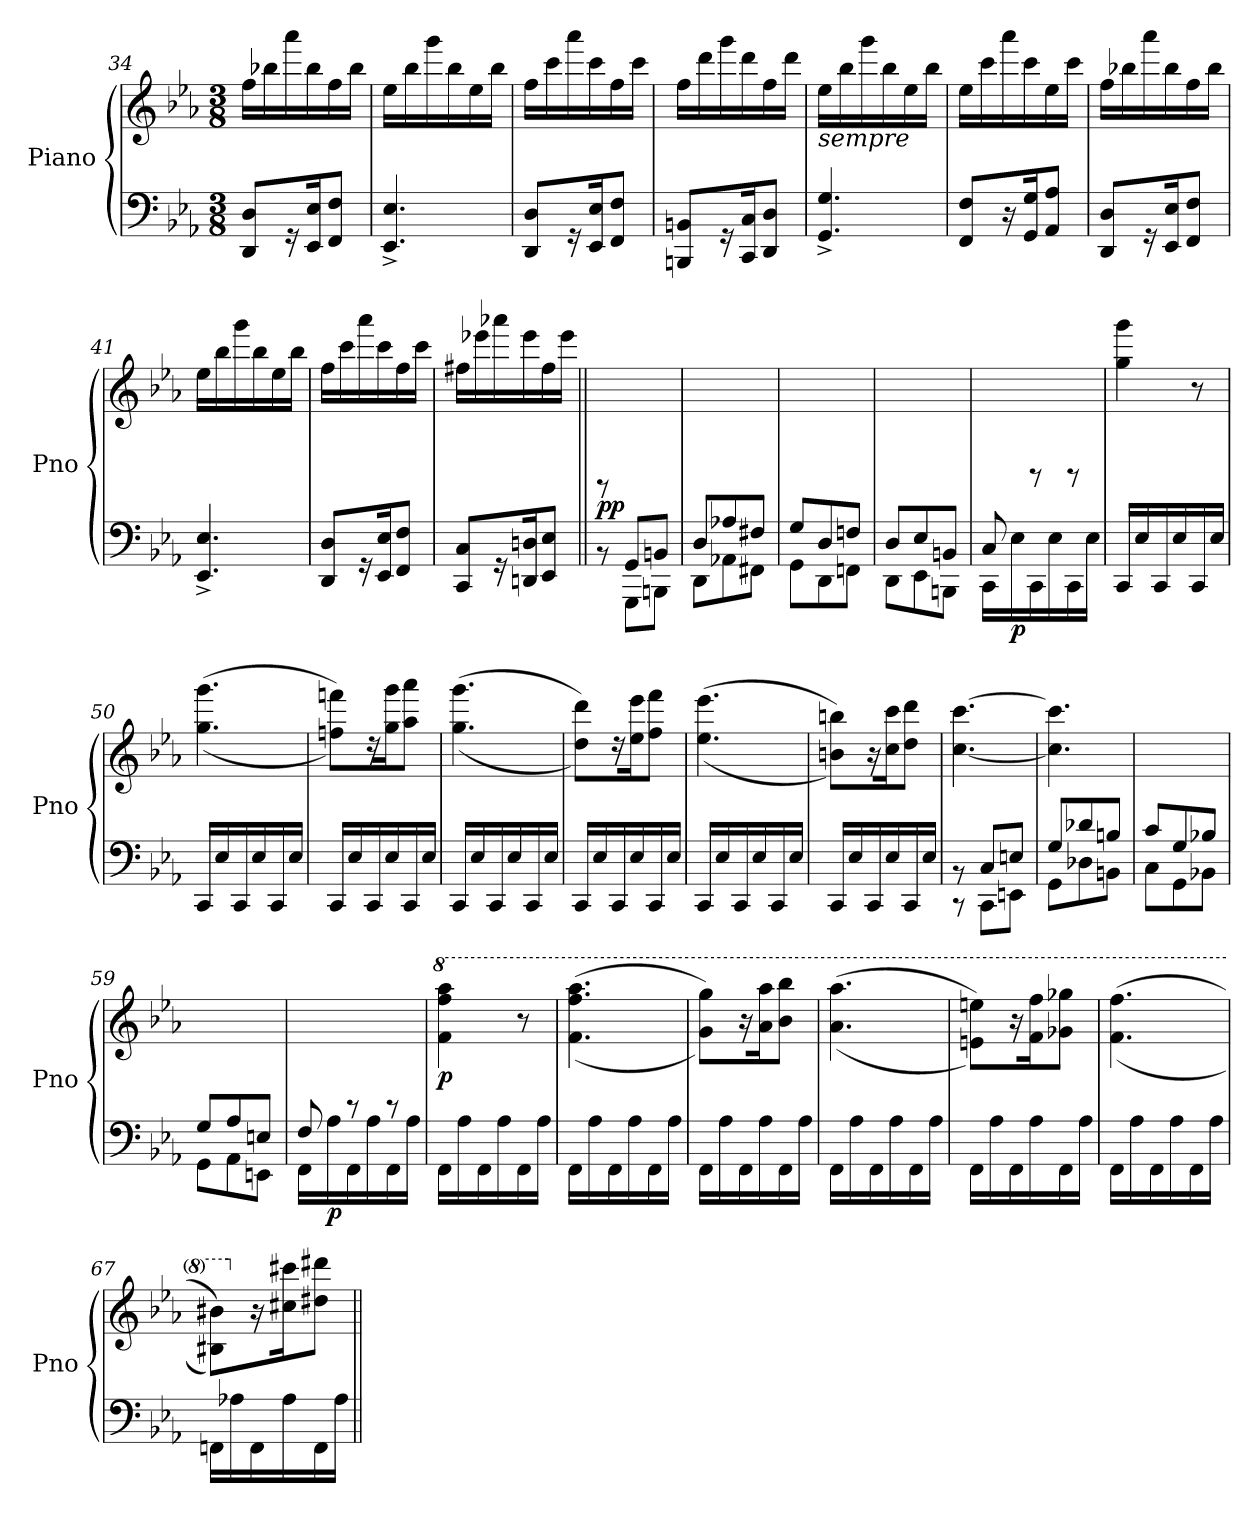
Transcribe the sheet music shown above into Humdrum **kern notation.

**kern	**kern	**dynam
*part1	*part1	*part1
*staff2	*staff1	*staff1/2
*I"Piano	*	*
*I'Pno	*	*
*clefF4	*clefG2	*
*k[b-e-a-]	*k[b-e-a-]	*
*M3/8	*M3/8	*
=34	=34	=34
8DD/ 8D/L	16ff\LL	.
.	16bb-X\	.
16r	16aaa-\	.
16EE-/ 16E-/K	16bb-\	.
8FF/ 8F/J	16ff\	.
.	16bb-\JJ	.
=35	=35	=35
4.EE-/^ 4.E-/^	16ee-\LL	.
.	16bb-\	.
.	16ggg\	.
.	16bb-\	.
.	16ee-\	.
.	16bb-\JJ	.
=36	=36	=36
8DD/ 8D/L	16ff\LL	.
.	16ccc\	.
16r	16aaa-\	.
16EE-/ 16E-/K	16ccc\	.
8FF/ 8F/J	16ff\	.
.	16ccc\JJ	.
=37	=37	=37
8BBBn/ 8BBn/L	16ff\LL	.
.	16ddd\	.
16r	16ggg\	.
16CC/ 16C/K	16ddd\	.
8DD/ 8D/J	16ff\	.
.	16ddd\JJ	.
!!LO:LB:g=z
=38	=38	=38
!	!LO:TX:b:i:t=sempre	!
4.GG/^ 4.G/^	16ee-\LL	.
.	16bb-\	.
.	16ggg\	.
.	16bb-\	.
.	16ee-\	.
.	16bb-\JJ	.
=39	=39	=39
8FF/ 8F/L	16ee-\LL	.
.	16ccc\	.
16r	16aaa-\	.
16GG/ 16G/K	16ccc\	.
8AA-/ 8A-/J	16ee-\	.
.	16ccc\JJ	.
=40	=40	=40
8DD/ 8D/L	16ff\LL	.
.	16bb-X\	.
16r	16aaa-\	.
16EE-/ 16E-/K	16bb-\	.
8FF/ 8F/J	16ff\	.
.	16bb-\JJ	.
=41	=41	=41
4.EE-/^ 4.E-/^	16ee-\LL	.
.	16bb-\	.
.	16ggg\	.
.	16bb-\	.
.	16ee-\	.
.	16bb-\JJ	.
=42	=42	=42
8DD/ 8D/L	16ff\LL	.
.	16ccc\	.
16r	16aaa-\	.
16EE-/ 16E-/K	16ccc\	.
8FF/ 8F/J	16ff\	.
.	16ccc\JJ	.
=43	=43	=43
8CC/ 8C/L	16ff#X\LL	.
.	16eee-X\	.
16r	16aaa-X\	.
16DDn/ 16Dn/K	16eee-\	.
8EE-/ 8E-/J	16ff#\	.
.	16eee-\JJ	.
!!LO:LB:g=z
=44||	=44||	=44||
*^	*	*
!	!	!	!LO:DY:b
8ryy	8rBB	8rEE	pp
8GG/L	8GGG\L	4ryy	.
8BBn/J	8BBBn\J	.	.
=45	=45	=45	=45
8D/L	8DD\L	4.ryy	.
8A-X/	8AA-X\	.	.
8F#X/J	8FF#X\J	.	.
=46	=46	=46	=46
8G/L	8GG\L	4.ryy	.
8D/	8DD\	.	.
8Fn/J	8FFn\J	.	.
=47	=47	=47	=47
8D/L	8DD\L	4.ryy	.
8E-/	8EE-\	.	.
8BBn/J	8BBBn\J	.	.
=48	=48	=48	=48
8C/	16CC\LL	8ryy	.
!	!	!	!LO:DY:b=2
.	16E-\	.	p
!	!	!	!LO:DY:b=2
4ryy	16CC\	8rGG	other-dynamics
.	16E-\	.	.
.	16CC\	8rGG	.
.	16E-\JJ	.	.
=49	=49	=49	=49
!	!	!	!LO:DY:b
*v	*v	*	*
16CC/LL	4gg\ 4ggg\	other-dynamics
16E-/	.	.
16CC/	.	.
16E-/	.	.
16CC/	8r	.
16E-/JJ	.	.
=50	=50	=50
16CC/LL	((4.gg\ 4.ggg\	.
16E-/	.	.
16CC/	.	.
16E-/	.	.
16CC/	.	.
16E-/JJ	.	.
!!LO:PB:g=z
=51	=51	=51
16CC/LL	8ffn\ 8fffn\L))	.
16E-/	.	.
16CC/	16rdd	.
16E-/	16gg\ 16ggg\K	.
16CC/	8aa-\ 8aaa-\J	.
16E-/JJ	.	.
=52	=52	=52
16CC/LL	((4.gg\ 4.ggg\	.
16E-/	.	.
16CC/	.	.
16E-/	.	.
16CC/	.	.
16E-/JJ	.	.
=53	=53	=53
16CC/LL	8dd\ 8ddd\L))	.
16E-/	.	.
16CC/	16rdd	.
16E-/	16ee-\ 16eee-\K	.
16CC/	8ff\ 8fff\J	.
16E-/JJ	.	.
=54	=54	=54
16CC/LL	((4.ee-\ 4.eee-\	.
16E-/	.	.
16CC/	.	.
16E-/	.	.
16CC/	.	.
16E-/JJ	.	.
=55	=55	=55
16CC/LL	8bn\ 8bbn\L))	.
16E-/	.	.
16CC/	16r	.
16E-/	16cc\ 16ccc\K	.
16CC/	8dd\ 8ddd\J	.
16E-/JJ	.	.
=56	=56	=56
*^	*	*
8rBB	8r	[4.cc\ [4.ccc\	.
!	!	!	!LO:DY:a=2
!	!	!	!LO:DY:n=1:b=2
8C/L	8CC\L	.	other-dynamics pp
8En/J	8EEn\J	.	.
=57	=57	=57	=57
8G/L	8GG\L	4.cc\] 4.ccc\]	.
8d-X/	8D-X\	.	.
8Bn/J	8BBn\J	.	.
!!LO:LB:g=z
=58	=58	=58	=58
8c/L	8C\L	4.ryy	.
8G/	8GG\	.	.
8B-X/J	8BB-X\J	.	.
=59	=59	=59	=59
8G/L	8GG\L	4.ryy	.
8A-/	8AA-\	.	.
8En/J	8EEn\J	.	.
=60	=60	=60	=60
8F/	16FF\LL	8ryy	.
!	!	!	!LO:DY:b=2
.	16A-\	.	p
4ryy	16FF\	8rGG	.
.	16A-\	.	.
.	16FF\	8rGG	.
.	16A-\JJ	.	.
*v	*v	*	*
=61	=61	=61
*	*8va	*
*^	*	*
!	!	!	!LO:DY:b
*v	*v	*	*
16FF\LL	4ff\ 4fff\ 4aaa-\	p
16A-\	.	.
16FF\	.	.
16A-\	.	.
16FF\	8r	.
16A-\JJ	.	.
=62	=62	=62
16FF\LL	((4.ff\ 4.fff\ 4.aaa-\	.
16A-\	.	.
16FF\	.	.
16A-\	.	.
16FF\	.	.
16A-\JJ	.	.
=63	=63	=63
16FF\LL	8gg\ 8ggg\L))	.
16A-\	.	.
16FF\	16r	.
16A-\	16aa-\ 16aaa-\K	.
16FF\	8bb-\ 8bbb-\J	.
16A-\JJ	.	.
=64	=64	=64
16FF\LL	((4.aa-\ 4.aaa-\	.
16A-\	.	.
16FF\	.	.
16A-\	.	.
16FF\	.	.
16A-\JJ	.	.
!!LO:LB:g=z
=65	=65	=65
16FF\LL	8een\ 8eeen\L))	.
16A-\	.	.
16FF\	16r	.
16A-\	16ff\ 16fff\K	.
16FF\	8gg-X\ 8ggg-X\J	.
16A-\JJ	.	.
=66	=66	=66
16FF\LL	((4.ff\ 4.fff\	.
16A-\	.	.
16FF\	.	.
16A-\	.	.
16FF\	.	.
16A-\JJ	.	.
=67	=67	=67
16FFn\LL	8b#X\ 8bb#X\L))	.
16A-X\	.	.
*	*X8va	*
16FF\	16r	.
16A-\	16cc#X\ 16ccc#X\K	.
16FF\	8dd#X\ 8ddd#X\J	.
16A-\JJ	.	.
=||	=||	=||
*-	*-	*-
